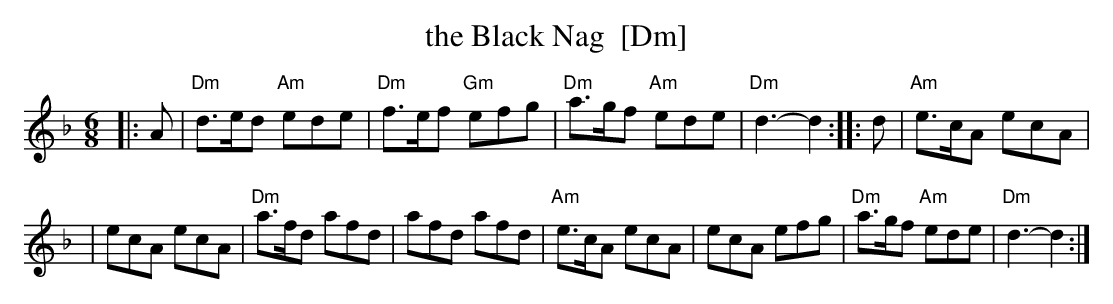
X:1
T: the Black Nag  [Dm]
M: 6/8
L: 1/8
K: Dm
|: A \
| "Dm"d>ed "Am"ede | "Dm"f>ef "Gm"efg | "Dm"a>gf "Am"ede | "Dm"d3- d2 :: d | "Am"e>cA ecA |
| ecA ecA | "Dm"a>fd afd | afd afd | "Am"e>cA ecA | ecA efg | "Dm"a>gf "Am"ede | "Dm"d3- d2 :|
